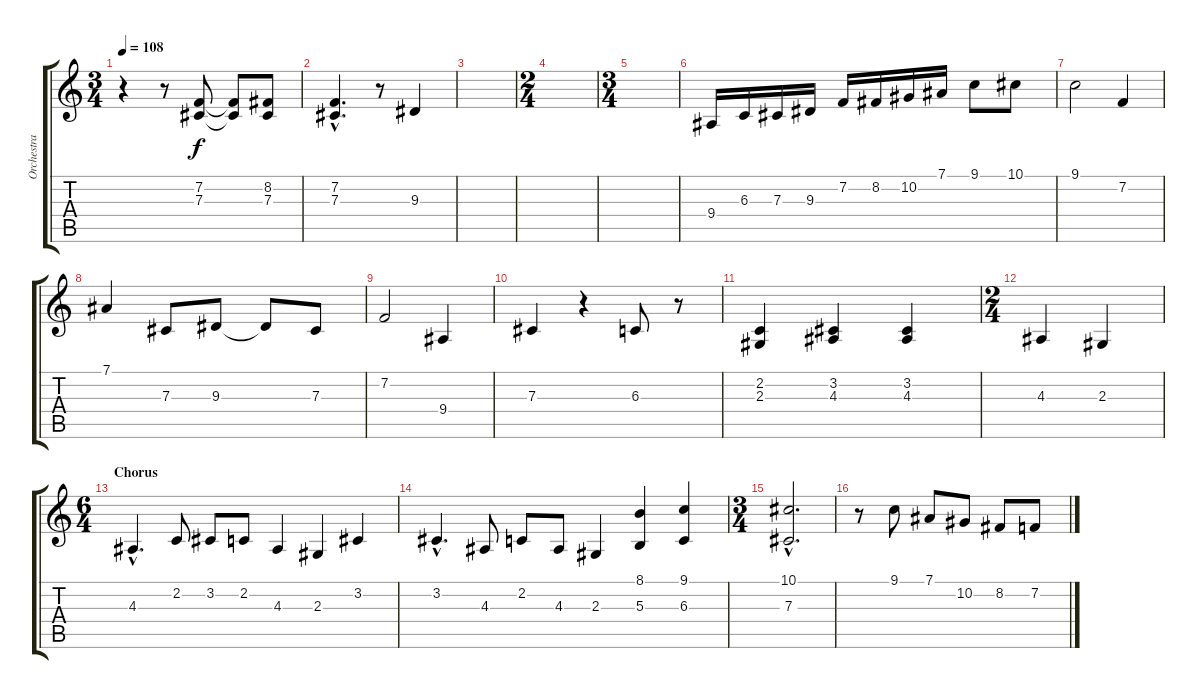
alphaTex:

\track ("Orchestra" "Orchestra") {instrument stringensemble1}
\staff {score tabs}
\tuning (Eb4 Bb3 Gb3 Db3 Ab2 Eb2) {hide}
\ts (3 4)
\tempo 108
\clef g2
\ks c
r.4{dy f} r.8 (7.2 7.3).8 (7.2{t} 7.3{t}).8 (8.2 7.3).8 |
(7.2{hac} 7.3{hac}).4{d} r.8 9.3.4 |
|
\ts (2 4)
|
\ts (3 4)
|
9.4.16 6.3.16 7.3.16 9.3.16 7.2.16 8.2.16 10.2.16 7.1.16 9.1.8 10.1.8 |
9.1.2 7.2.4 |
7.1.4 7.3.8 9.3.8 9.3{t}.8 7.3.8 |
7.2.2 9.4.4 |
7.3.4 r.4 6.3.8 r.8 |
(2.2 2.3).4 (3.2 4.3).4 (3.2 4.3).4 |
\ts (2 4)
4.3.4 2.3.4 |
\ts (6 4)
\section ("" "Chorus")
4.3{hac}.4{d} 2.2.8 3.2.8 2.2.8 4.3.4 2.3.4 3.2.4 |
3.2{hac}.4{d} 4.3.8 2.2.8 4.3.8 2.3.4 (8.1 5.3).4 (9.1 6.3).4 |
\ts (3 4)
(10.1{hac} 7.3{hac}).2{d} |
r.8 9.1.8 7.1.8 10.2.8 8.2.8 7.2.8
